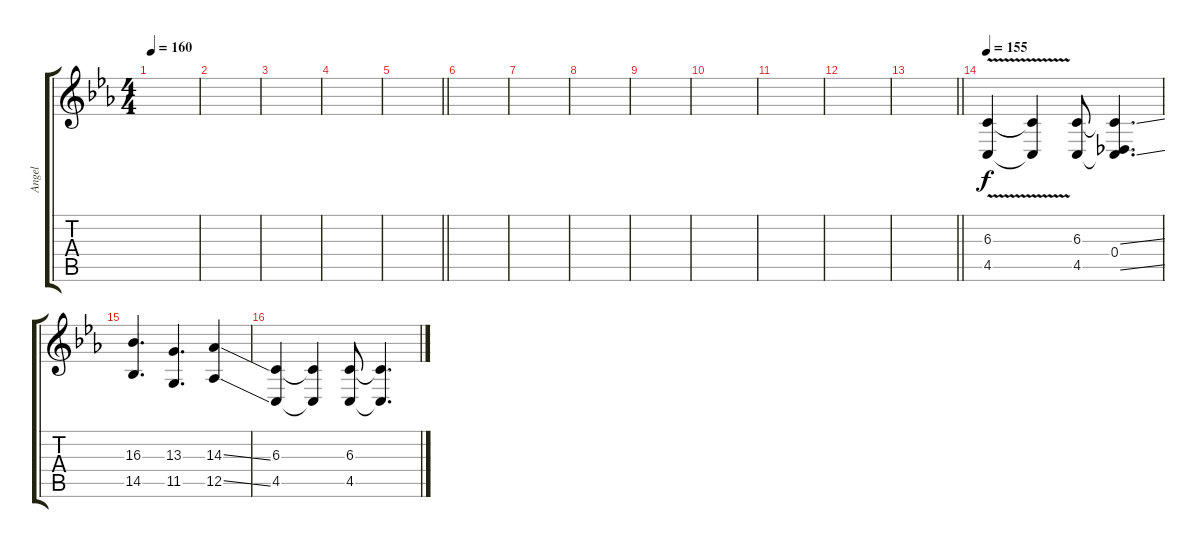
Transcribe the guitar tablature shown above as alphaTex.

\track ("Angel" "Angel") {instrument acousticgrandpiano}
\staff {score tabs}
\tuning (Eb4 Bb3 Gb3 Db3 Ab2 Eb2) {hide}
\ts (4 4)
\tempo 160
\clef g2
\ks cminor
|
|
|
|
\barLineRight lightlight
|
|
|
|
|
|
|
|
\barLineRight lightlight
|
\tempo 155
(6.3{v} 4.5).4 (6.3{t} 4.5{t}).4 (6.3 4.5).8 (6.3{ss t} 0.4 4.5{ss t}).4{d} |
(16.3 14.5).4{d} (13.3 11.5).4{d} (14.3{ss} 12.5{ss}).4 |
(6.3 4.5).4 (6.3{t} 4.5{t}).4 (6.3 4.5).8 (6.3{ss t} 4.5{ss t}).4{d}
